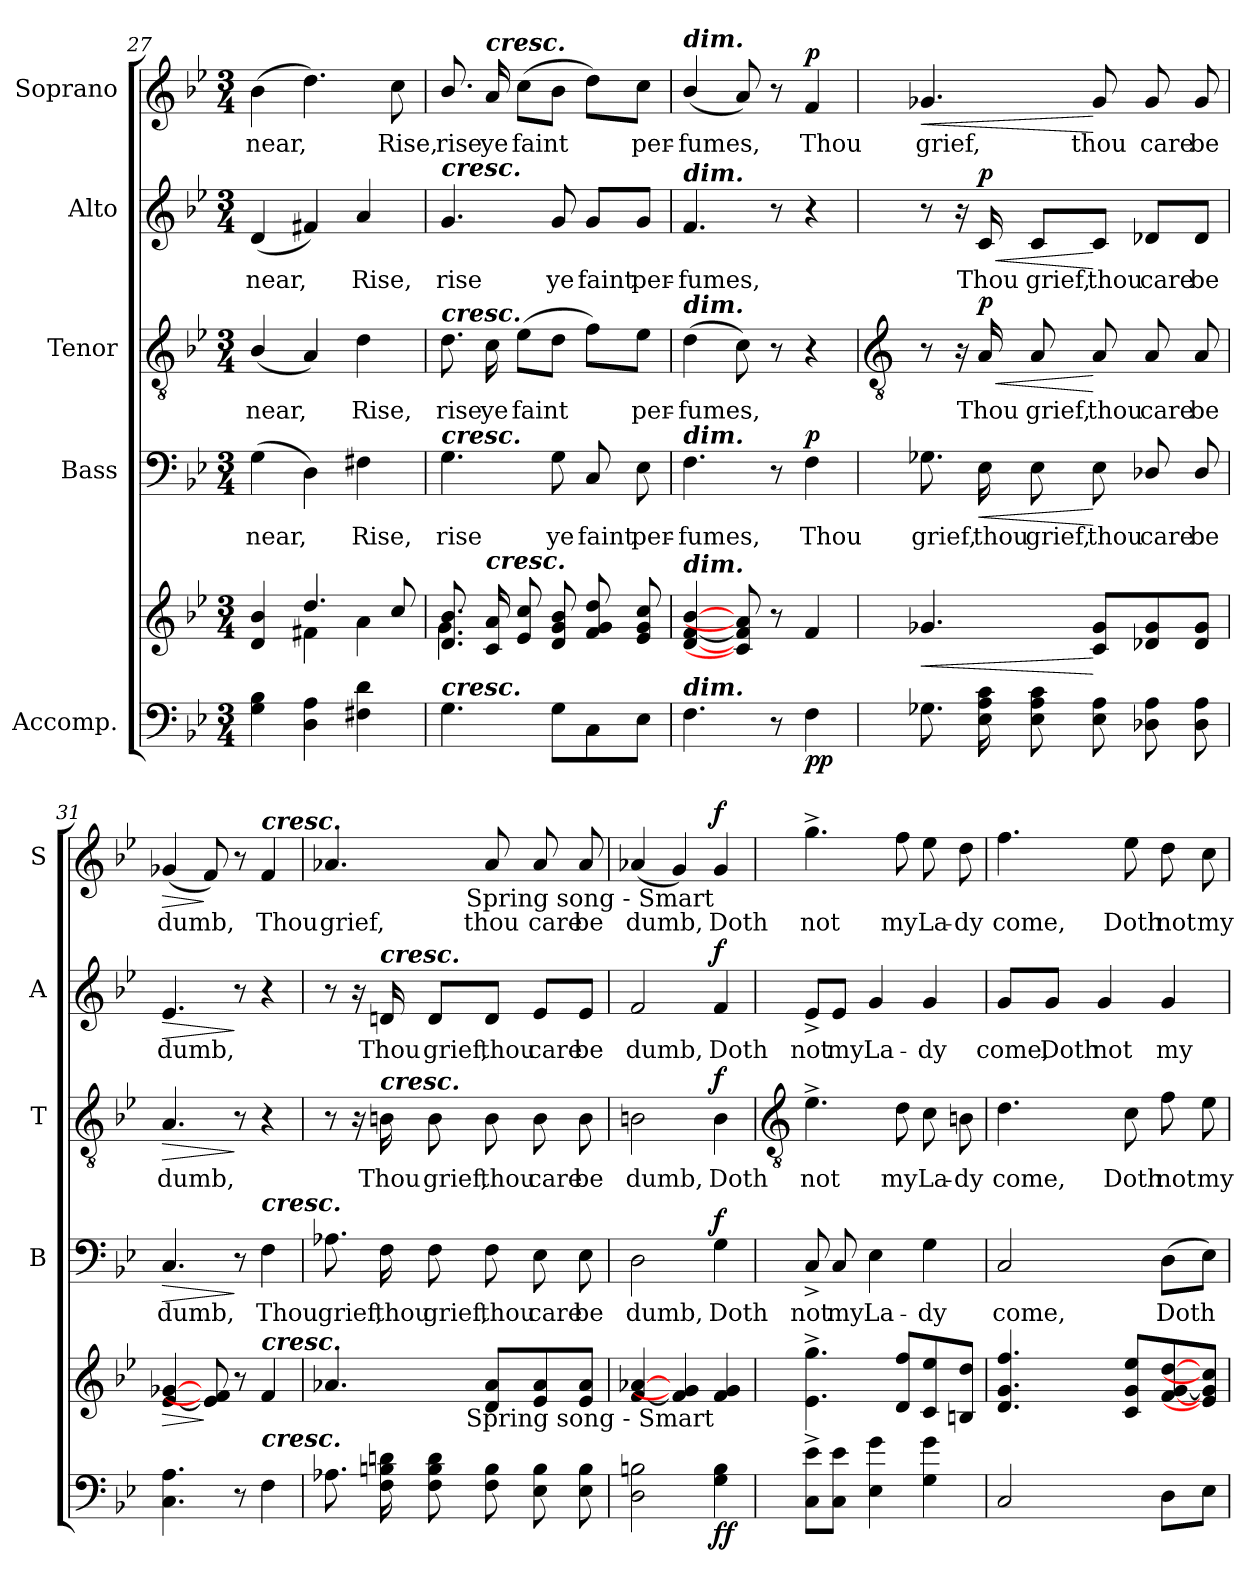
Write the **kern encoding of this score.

**kern	**kern	**dynam	**kern	**text	**dynam	**kern	**text	**dynam	**kern	**text	**dynam	**kern	**text	**dynam
*part5	*part5	*part5	*part4	*part4	*part4	*part3	*part3	*part3	*part2	*part2	*part2	*part1	*part1	*part1
*staff6	*staff5	*staff5/6	*staff4	*staff4	*staff4	*staff3	*staff3	*staff3	*staff2	*staff2	*staff2	*staff1	*staff1	*staff1
*I"Accomp.	*	*	*I"Bass	*	*	*I"Tenor	*	*	*I"Alto	*	*	*I"Soprano	*	*
*	*	*	*I'B	*	*	*I'T	*	*	*I'A	*	*	*I'S	*	*
*clefF4	*clefG2	*	*clefF4	*	*	*clefGv2	*	*	*clefG2	*	*	*clefG2	*	*
*k[b-e-]	*k[b-e-]	*	*k[b-e-]	*	*	*k[b-e-]	*	*	*k[b-e-]	*	*	*k[b-e-]	*	*
*B-:	*B-:	*	*B-:	*	*	*B-:	*	*	*B-:	*	*	*B-:	*	*
*M3/4	*M3/4	*	*M3/4	*	*	*M3/4	*	*	*M3/4	*	*	*M3/4	*	*
=27	=27	=27	=27	=27	=27	=27	=27	=27	=27	=27	=27	=27	=27	=27
*	*^	*	*	*	*	*	*	*	*	*	*	*	*	*
!	!	!	!	!	!LO:LY:b	!	!	!LO:LY:b	!	!	!LO:LY:b	!	!	!LO:LY:b	!
4G 4B-	4d 4b-	4ryy	.	(>4G	near,	.	(<4B-/	near,	.	(<4d	near,	.	(>4b-	near,	.
4D 4A	4.dd/	4f#X\	.	4D)	.	.	4A)	.	.	4f#X)	.	.	4.dd)	.	.
!	!	!	!	!	!LO:LY:b	!	!	!LO:LY:b	!	!	!LO:LY:b	!	!	!	!
4F#X 4d	.	4a\	.	4F#X	Rise,	.	4d	Rise,	.	4a	Rise,	.	.	.	.
!	!	!	!	!	!	!	!	!	!	!	!	!	!	!LO:LY:b	!
.	8cc/	.	.	.	.	.	.	.	.	.	.	.	8cc	Rise,	.
=28	=28	=28	=28	=28	=28	=28	=28	=28	=28	=28	=28	=28	=28	=28	=28
!	!	!	!	!	!	!	!	!	!	!LO:TX:a:Bi:t=cresc.	!	!	!	!	!
!	!	!	!	!	!	!	!LO:TX:a:Bi:t=cresc.	!	!	!	!	!	!	!	!
!	!	!	!	!LO:TX:a:Bi:t=cresc.	!	!	!	!	!	!	!	!	!	!	!
!LO:TX:a:Bi:t=cresc.	!	!	!	!	!	!	!	!	!	!	!	!	!	!	!
!	!	!	!	!	!LO:LY:b	!	!	!LO:LY:b	!	!	!LO:LY:b	!	!	!LO:LY:b	!
4.G	8.d/ 8.b-/L	4.g\	.	4.G	rise	.	8.d	rise	.	4.g	rise	.	8.b-/	rise	.
!	!	!	!	!	!	!	!	!	!	!	!	!	!LO:TX:a:Bi:t=cresc.	!	!
!	!LO:TX:a:Bi:t=cresc.	!	!	!	!	!	!	!	!	!	!	!	!	!	!
!	!	!	!	!	!	!	!	!LO:LY:b	!	!	!	!	!	!LO:LY:b	!
.	16c/ 16a/L	.	.	.	.	.	16c	ye	.	.	.	.	16a	ye	.
!	!	!	!	!	!	!	!	!LO:LY:b	!	!	!	!	!	!LO:LY:b	!
.	8e-/ 8cc/	.	.	.	.	.	(>8e-L	faint	.	.	.	.	(>8ccL	faint	.
!	!	!	!	!	!LO:LY:b	!	!	!	!	!	!LO:LY:b	!	!	!	!
8GL	8d/ 8g/ 8b-/	4.ryy	.	8G	ye	.	8dJ	.	.	8g	ye	.	8b-J	.	.
!	!	!	!	!	!LO:LY:b	!	!	!	!	!	!LO:LY:b	!	!	!	!
8C	8f/ 8g/ 8dd/	.	.	8C	faint	.	8fL)	.	.	8g/L	faint	.	8ddL)	.	.
!	!	!	!	!	!LO:LY:b	!	!	!LO:LY:b	!	!	!LO:LY:b	!	!	!LO:LY:b	!
8E-J	8e- 8g 8ccJ	.	.	8E-	per-	.	8e-J	per-	.	8g/J	per-	.	8ccJ	per-	.
*	*v	*v	*	*	*	*	*	*	*	*	*	*	*	*	*
=29	=29	=29	=29	=29	=29	=29	=29	=29	=29	=29	=29	=29	=29	=29
!	!	!	!	!	!	!	!	!	!	!	!	!LO:TX:a:Bi:t=dim.	!	!
!	!	!	!	!	!	!	!	!	!LO:TX:a:Bi:t=dim.	!	!	!	!	!
!	!	!	!	!	!	!LO:TX:a:Bi:t=dim.	!	!	!	!	!	!	!	!
!	!	!	!LO:TX:a:Bi:t=dim.	!	!	!	!	!	!	!	!	!	!	!
!	!LO:TX:a:Bi:t=dim.	!	!	!	!	!	!	!	!	!	!	!	!	!
!LO:TX:a:Bi:t=dim.	!	!	!	!	!	!	!	!	!	!	!	!	!	!
!	!	!	!	!LO:LY:b	!	!	!LO:LY:b	!	!	!LO:LY:b	!	!	!LO:LY:b	!
4.F	[4d/ [4f/ [4b-/	.	4.F	-fumes,	.	(>4d	-fumes,	.	4.f	-fumes,	.	(<4b-/	-fumes,	.
.	8c] 8f] 8a]	.	.	.	.	8c)	.	.	.	.	.	8a)	.	.
8r	8r	.	8r	.	.	8r	.	.	8r	.	.	8r	.	.
!	!	!LO:DY:b=2	!	!LO:LY:b	!	!	!	!	!	!	!	!	!LO:LY:b	!
!	!	!LO:DY:n=1:b	!	!	!LO:DY:b	!	!	!	!	!	!	!	!	!LO:DY:b
4F	4f	p p	4F	Thou	p	4r	.	.	4r	.	.	4f	Thou	p
!!LO:LB:g=z
=30	=30	=30	=30	=30	=30	=30	=30	=30	=30	=30	=30	=30	=30	=30
*	*	*	*	*	*	*clefGv2	*	*	*	*	*	*	*	*
!	!	!LO:HP:b	!	!LO:LY:b	!	!	!	!	!	!	!	!	!LO:LY:b	!LO:HP:b
8.G-XL	4.g-X	<	8.G-X	grief,	.	8r	.	.	8r	.	.	4.g-X	grief,	<
.	.	.	.	.	.	16r	.	.	16r	.	.	.	.	.
!	!	!	!	!LO:LY:b	!LO:HP:b	!	!LO:LY:b	!LO:HP:b	!	!LO:LY:b	!LO:HP:b	!	!	!
!	!	!	!	!	!	!	!	!LO:DY:n=1:b	!	!	!LO:DY:n=1:b	!	!	!
16E- 16A 16cL	.	.	16E-	thou	<	16A	Thou	< p	16c	Thou	< p	.	.	.
!	!	!	!	!LO:LY:b	!	!	!LO:LY:b	!	!	!LO:LY:b	!	!	!	!
8E- 8A 8c	.	.	8E-	grief,	.	8A	grief,	.	8c/L	grief,	.	.	.	.
!	!	!	!	!LO:LY:b	!	!	!LO:LY:b	!	!	!LO:LY:b	!	!	!LO:LY:b	!
8E- 8A	8c 8g-L	[	8E-	thou	[	8A	thou	[	8c/J	thou	[	8g-	thou	[
!	!	!	!	!LO:LY:b	!	!	!LO:LY:b	!	!	!LO:LY:b	!	!	!LO:LY:b	!
8D-X 8A	8d-X 8g-	.	8D-X/	care	.	8A	care	.	8d-X/L	care	.	8g-	care	.
!	!	!	!	!LO:LY:b	!	!	!LO:LY:b	!	!	!LO:LY:b	!	!	!LO:LY:b	!
8D- 8AJ	8d- 8g-J	.	8D-/	be	.	8A	be	.	8d-/J	be	.	8g-	be	.
=31	=31	=31	=31	=31	=31	=31	=31	=31	=31	=31	=31	=31	=31	=31
!	!	!LO:HP:b	!	!LO:LY:b	!LO:HP:b	!	!LO:LY:b	!LO:HP:b	!	!LO:LY:b	!LO:HP:b	!	!LO:LY:b	!LO:HP:b
4.C 4.A	[4e- [4g-X	>	4.C	dumb,	>	4.A	dumb,	>	4.e-	dumb,	>	(<4g-X	dumb,	>
.	8e-] 8f]	]	.	.	.	.	.	.	.	.	.	8f)	.	]
8r	8r	.	8r	.	]	8r	.	]	8r	.	]	8r	.	.
!	!	!	!	!	!	!	!	!	!	!	!	!LO:TX:a:Bi:t=cresc.	!	!
!	!	!	!LO:TX:a:Bi:t=cresc.	!	!	!	!	!	!	!	!	!	!	!
!	!LO:TX:a:Bi:t=cresc.	!	!	!	!	!	!	!	!	!	!	!	!	!
!LO:TX:a:Bi:t=cresc.	!	!	!	!	!	!	!	!	!	!	!	!	!	!
!	!	!	!	!LO:LY:b	!	!	!	!	!	!	!	!	!LO:LY:b	!
4F	4f	.	4F	Thou	.	4r	.	.	4r	.	.	4f	Thou	.
=32	=32	=32	=32	=32	=32	=32	=32	=32	=32	=32	=32	=32	=32	=32
!	!	!	!	!LO:LY:b	!	!	!	!	!	!	!	!	!LO:LY:b	!
8.A-XL	4.a-X	.	8.A-X	grief,	.	8r	.	.	8r	.	.	4.a-X	grief,	.
.	.	.	.	.	.	16r	.	.	16r	.	.	.	.	.
!	!	!	!	!	!	!	!	!	!LO:TX:a:Bi:t=cresc.	!	!	!	!	!
!	!	!	!	!	!	!LO:TX:a:Bi:t=cresc.	!	!	!	!	!	!	!	!
!	!	!	!	!LO:LY:b	!	!	!LO:LY:b	!	!	!LO:LY:b	!	!	!	!
16F 16Bn 16dnL	.	.	16F	thou	.	16Bn	Thou	.	16dn	Thou	.	.	.	.
!	!	!	!	!LO:LY:b	!	!	!LO:LY:b	!	!	!LO:LY:b	!	!	!	!
8F 8B 8d	.	.	8F	grief,	.	8B	grief,	.	8d/L	grief,	.	.	.	.
!	!	!	!	!LO:LY:b	!	!	!LO:LY:b	!	!	!LO:LY:b	!	!	!LO:LY:b	!
8F 8B	8d 8a-L	.	8F	thou	.	8B	thou	.	8d/J	thou	.	8a-	thou	.
!	!	!	!	!LO:LY:b	!	!	!LO:LY:b	!	!	!LO:LY:b	!	!	!LO:LY:b	!
8E- 8B	8e- 8a-	.	8E-	care	.	8B	care	.	8e-/L	care	.	8a-	care	.
!	!	!	!	!LO:LY:b	!	!	!LO:LY:b	!	!	!LO:LY:b	!	!	!LO:LY:b	!
8E- 8BJ	8e- 8a-J	.	8E-	be	.	8B	be	.	8e-/J	be	.	8a-	be	.
=33	=33	=33	=33	=33	=33	=33	=33	=33	=33	=33	=33	=33	=33	=33
!	!	!	!	!LO:LY:b	!	!	!LO:LY:b	!	!	!LO:LY:b	!	!	!LO:LY:b	!
2D 2Bn	[4f [4a-X	.	2D	dumb,	.	2Bn	dumb,	.	2f	dumb,	.	(<4a-X	dumb,	.
.	4f] 4g]	.	.	.	.	.	.	.	.	.	.	4g)	.	.
!	!	!	!	!	!	!	!	!	!	!	!	!LO:TX:b:rj:t=Spring song - Smart	!	!
!	!LO:TX:b:rj:t=Spring song - Smart	!	!	!	!	!	!	!	!	!	!	!	!	!
!	!	!LO:DY:b=2	!	!LO:LY:b	!	!	!LO:LY:b	!	!	!LO:LY:b	!	!	!LO:LY:b	!
!	!	!LO:DY:n=1:b	!	!	!LO:DY:b	!	!	!LO:DY:b	!	!	!LO:DY:b	!	!	!LO:DY:b
4G 4B	4f 4g	f f	4G	Doth	f	4B	Doth	f	4f	Doth	f	4g	Doth	f
!!LO:LB:g=z
=34	=34	=34	=34	=34	=34	=34	=34	=34	=34	=34	=34	=34	=34	=34
*	*	*	*	*	*	*clefGv2	*	*	*	*	*	*	*	*
!	!	!	!	!LO:LY:b	!	!	!LO:LY:b	!	!	!LO:LY:b	!	!	!LO:LY:b	!
8C^ 8e-^L	4.e-^ 4.gg^	.	8C^	not	.	4.e-^	not	.	8e-^/L	not	.	4.gg^	not	.
!	!	!	!	!LO:LY:b	!	!	!	!	!	!LO:LY:b	!	!	!	!
8C 8e-J	.	.	8C	my	.	.	.	.	8e-/J	my	.	.	.	.
!	!	!	!	!LO:LY:b	!	!	!	!	!	!LO:LY:b	!	!	!	!
4E- 4g	.	.	4E-	La-	.	.	.	.	4g	La-	.	.	.	.
!	!	!	!	!	!	!	!LO:LY:b	!	!	!	!	!	!LO:LY:b	!
.	8d 8ffL	.	.	.	.	8d	my	.	.	.	.	8ff	my	.
!	!	!	!	!LO:LY:b	!	!	!LO:LY:b	!	!	!LO:LY:b	!	!	!LO:LY:b	!
4G 4g	8c 8ee-	.	4G	-dy	.	8c	La-	.	4g	-dy	.	8ee-	La-	.
!	!	!	!	!	!	!	!LO:LY:b	!	!	!	!	!	!LO:LY:b	!
.	8Bn 8ddJ	.	.	.	.	8Bn	-dy	.	.	.	.	8dd	-dy	.
=35	=35	=35	=35	=35	=35	=35	=35	=35	=35	=35	=35	=35	=35	=35
!	!	!	!	!LO:LY:b	!	!	!LO:LY:b	!	!	!LO:LY:b	!	!	!LO:LY:b	!
2C	4.d 4.g 4.ff	.	2C	come,	.	4.d	come,	.	8g/L	come,	.	4.ff	come,	.
!	!	!	!	!	!	!	!	!	!	!LO:LY:b	!	!	!	!
.	.	.	.	.	.	.	.	.	8g/J	Doth	.	.	.	.
!	!	!	!	!	!	!	!	!	!	!LO:LY:b	!	!	!	!
.	.	.	.	.	.	.	.	.	4g	not	.	.	.	.
!	!	!	!	!	!	!	!LO:LY:b	!	!	!	!	!	!LO:LY:b	!
.	8c 8g 8ee-L	.	.	.	.	8c	Doth	.	.	.	.	8ee-	Doth	.
!	!	!	!	!LO:LY:b	!	!	!LO:LY:b	!	!	!LO:LY:b	!	!	!LO:LY:b	!
8DL	[8f [8g [8dd	.	(>8DL	Doth	.	8f	not	.	4g	my	.	8dd	not	.
!	!	!	!	!	!	!	!LO:LY:b	!	!	!	!	!	!LO:LY:b	!
8E-J	8e-] 8g] 8cc]J	.	8E-J)	.	.	8e-	my	.	.	.	.	8cc	my	.
=	=	=	=	=	=	=	=	=	=	=	=	=	=	=
*-	*-	*-	*-	*-	*-	*-	*-	*-	*-	*-	*-	*-	*-	*-
